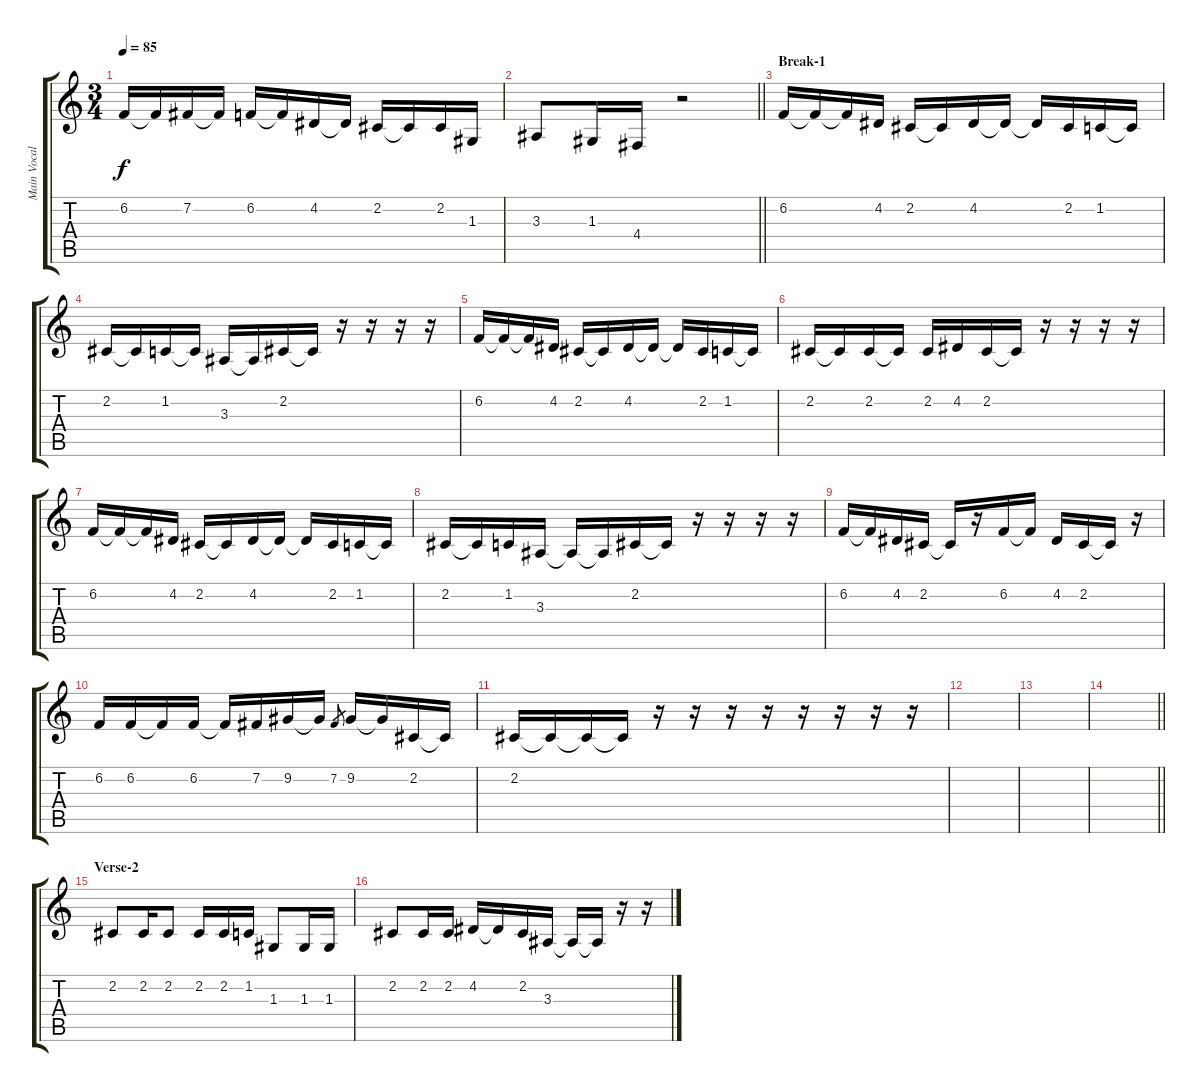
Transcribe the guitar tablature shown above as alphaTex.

\track ("Main Vocal" "Main Vocal") {instrument lead6voice}
\staff {score tabs}
\tuning (E4 B3 G3 D3 A2 E2) {hide}
\ts (3 4)
\tempo 85
\clef g2
\ks c
6.2.16{dy f} 6.2{t}.16 7.2.16 7.2{t}.16 6.2.16 6.2{t}.16 4.2.16 4.2{t}.16 2.2.16 2.2{t}.16 2.2.16 1.3.16 |
\barLineRight lightlight
3.3.8 1.3.16 4.4.16 r.2 |
\section ("" "Break-1")
6.2.16 6.2{t}.16 6.2{t}.16 4.2.16 2.2.16 2.2{t}.16 4.2.16 4.2{t}.16 4.2{t}.16 2.2.16 1.2.16 1.2{t}.16 |
2.2.16 2.2{t}.16 1.2.16 1.2{t}.16 3.3.16 3.3{t}.16 2.2.16 2.2{t}.16 r.16 r.16 r.16 r.16 |
6.2.16 6.2{t}.16 6.2{t}.16 4.2.16 2.2.16 2.2{t}.16 4.2.16 4.2{t}.16 4.2{t}.16 2.2.16 1.2.16 1.2{t}.16 |
2.2.16 2.2{t}.16 2.2.16 2.2{t}.16 2.2.16 4.2.16 2.2.16 2.2{t}.16 r.16 r.16 r.16 r.16 |
6.2.16 6.2{t}.16 6.2{t}.16 4.2.16 2.2.16 2.2{t}.16 4.2.16 4.2{t}.16 4.2{t}.16 2.2.16 1.2.16 1.2{t}.16 |
2.2.16 2.2{t}.16 1.2.16 3.3.16 3.3{t}.16 3.3{t}.16 2.2.16 2.2{t}.16 r.16 r.16 r.16 r.16 |
6.2.16 6.2{t}.16 4.2.16 2.2.16 2.2{t}.16 r.16 6.2.16 6.2{t}.16 4.2.16 2.2.16 2.2{t}.16 r.16 |
6.2.16 6.2.16 6.2{t}.16 6.2.16 6.2{t}.16 7.2.16 9.2.16 9.2{t}.16 7.2.8{gr} 9.2.16 9.2{t}.16 2.2.16 2.2{t}.16 |
2.2.16 2.2{t}.16 2.2{t}.16 2.2{t}.16 r.16 r.16 r.16 r.16 r.16 r.16 r.16 r.16 |
|
|
\barLineRight lightlight
|
\section ("" "Verse-2")
2.2.8 2.2.16 2.2.8 2.2.16 2.2.16 1.2.16 1.3.8 1.3.16 1.3.16 |
2.2.8 2.2.16 2.2.16 4.2.16 4.2{t}.16 2.2.16 3.3.16 3.3{t}.16 3.3{t}.16 r.16 r.16
